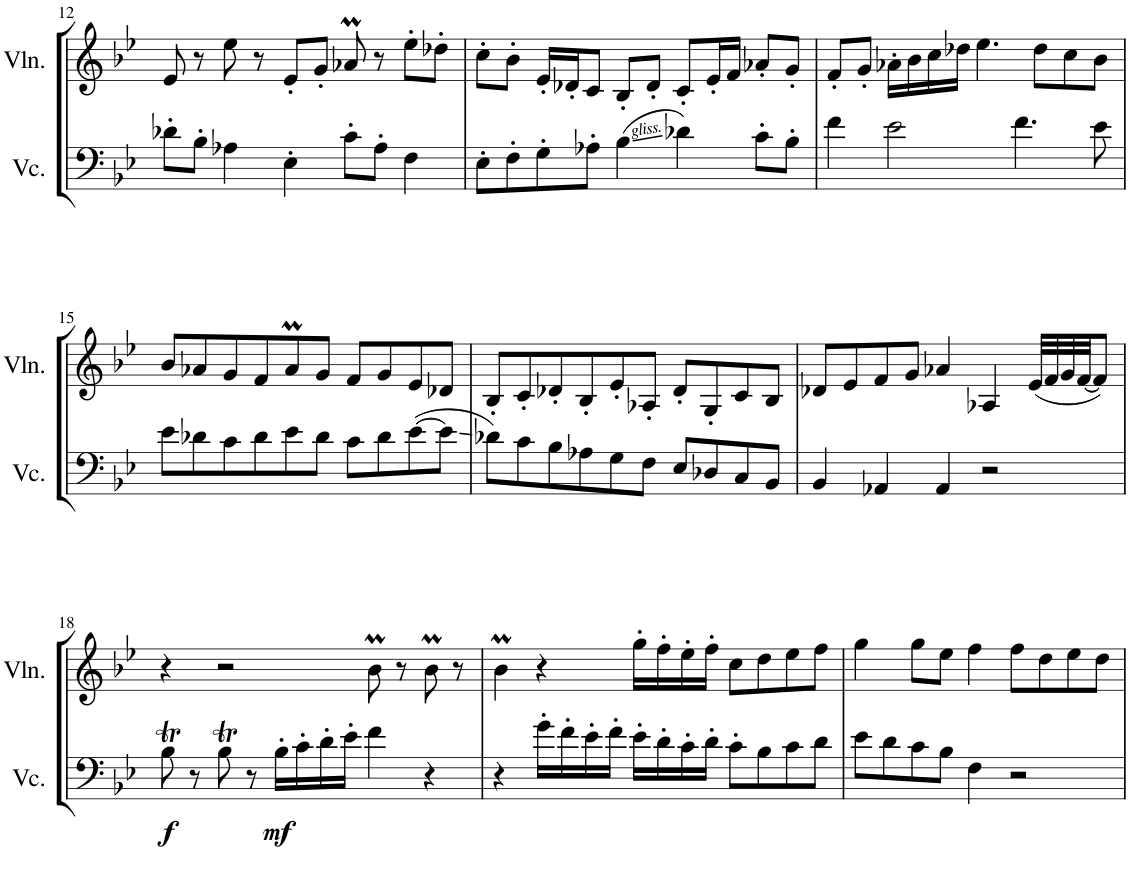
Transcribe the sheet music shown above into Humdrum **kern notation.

**kern	**dynam	**kern
*part2	*part2	*part1
*staff2	*staff2	*staff1
*I"Violoncello	*	*I"Violin
*I'Vc.	*	*I'Vln.
!!LO:PB:g=z
*clefF4	*	*clefG2
*k[b-e-]	*	*k[b-e-]
*M5/4	*	*M5/4
=12	=12	=12
8d-X'\L	.	8e-/
8B-'\J	.	8r
4A-X\	.	8ee-\
.	.	8r
4E-'\	.	8e-'/L
.	.	8g'/J
8c'\L	.	8a-XM/
8A-'\J	.	8r
4F\	.	8ee-'\L
.	.	8dd-X'\J
=13	=13	=13
8E-'\L	.	8cc'\L
8F'\	.	8b-'\J
8G'\	.	16e-'/LL
.	.	16d-X'/J
8A-X'\J	.	8c/J
(4B-\	.	8B-'/L
.	.	8d-'/J
4d-X\)	.	8c'/L
.	.	16e-'/L
.	.	16f/JJ
8c'\L	.	8a-X'/L
8B-'\J	.	8g'/J
=14	=14	=14
4f\	.	8f'/L
.	.	8g'/J
2e-\	.	16a-X'\LL
.	.	16b-\
.	.	16cc\
.	.	16dd-X\JJ
.	.	4.ee-\
4.f\	.	.
.	.	8dd-\L
.	.	8cc\
8e-\	.	8b-\J
!!LO:LB:g=z
=15	=15	=15
8e-\L	.	8b-/L
8d-X\	.	8a-X/
8c\	.	8g/
8d-\	.	8f/
8e-\	.	8a-M/
8d-\J	.	8g/J
8c\L	.	8f/L
8d-\	.	8g/
([8e-\	.	8e-/
8e-\J]	.	8d-X/J
=16	=16	=16
8d-X\L)	.	8B-'/L
8c\	.	8c'/
8B-\	.	8d-X'/
8A-X\	.	8B-'/
8G\	.	8e-'/
8F\J	.	8A-X'/J
8E-/L	.	8d-'/L
8D-X/	.	8G'/
8C/	.	8c/
8BB-/J	.	8B-/J
=17	=17	=17
4BB-/	.	8d-X/L
.	.	8e-/
4AA-X/	.	8f/
.	.	8g/J
4AA-/	.	4a-X/
2r	.	4A-X/
.	.	(32e-/LLL
.	.	32f/
.	.	32g/
.	.	[32f/JJ
.	.	8f/J])
!!LO:LB:g=z
=18	=18	=18
!	!LO:DY:b	!
8B-T\	f	4r
8r	.	.
8B-T\	.	2r
8r	.	.
!	!LO:DY:b	!
16B-'\LL	mf	.
16c'\	.	.
16d'\	.	.
16e-'\JJ	.	.
4f\	.	8b-M\
.	.	8r
4r	.	8b-M\
.	.	8r
=19	=19	=19
4r	.	4b-M\
16g'\LL	.	4r
16f'\	.	.
16e-'\	.	.
16f'\JJ	.	.
16e-'\LL	.	16gg'\LL
16d'\	.	16ff'\
16c'\	.	16ee-'\
16d'\JJ	.	16ff'\JJ
8c'\L	.	8cc\L
8B-\	.	8dd\
8c\	.	8ee-\
8d\J	.	8ff\J
=20	=20	=20
8e-\L	.	4gg\
8d\	.	.
8c\	.	8gg\L
8B-\J	.	8ee-\J
4F\	.	4ff\
2r	.	8ff\L
.	.	8dd\
.	.	8ee-\
.	.	8dd\J
=	=	=
*-	*-	*-
